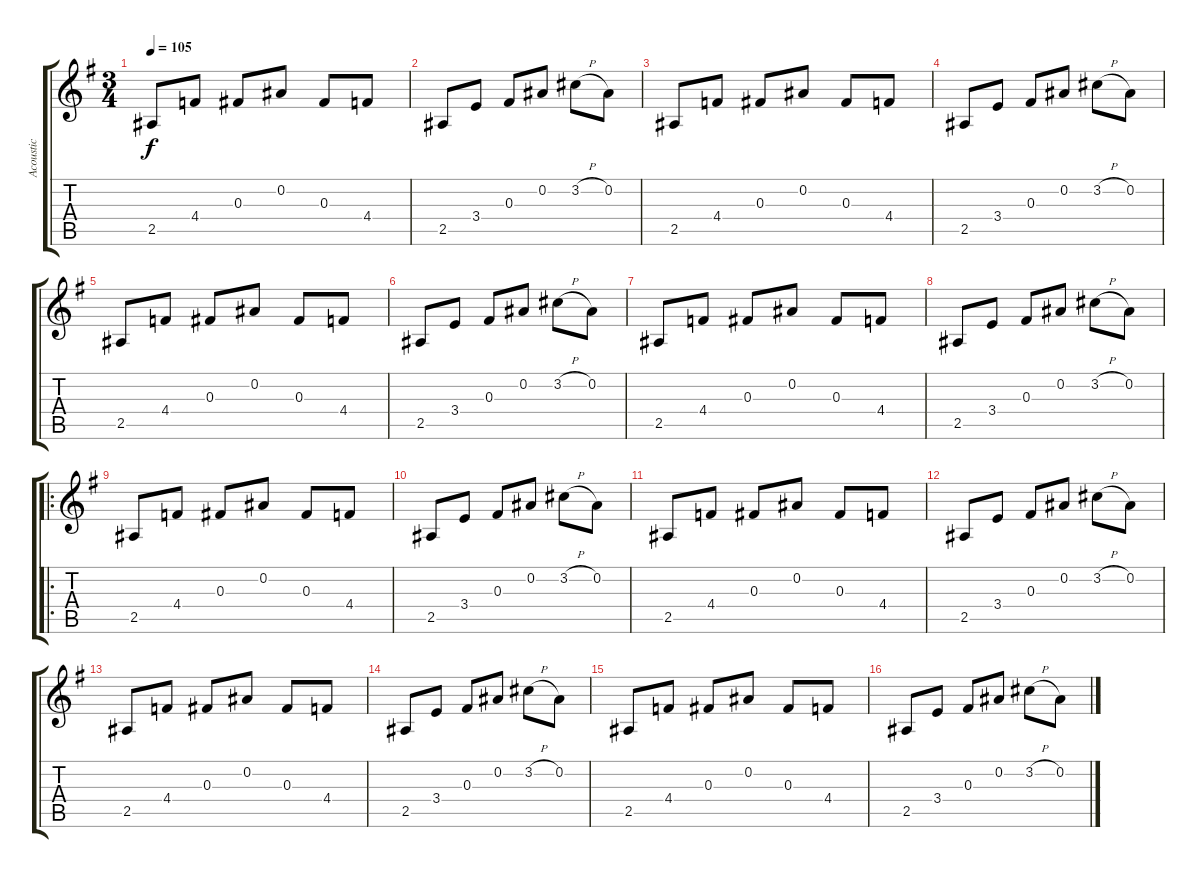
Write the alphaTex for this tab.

\track ("Acoustic" "Acoustic") {instrument acousticguitarsteel}
\staff {score tabs}
\tuning (Eb4 Bb3 Gb3 Db3 Ab2 Eb2) {hide}
\ts (3 4)
\tempo 105
\clef g2
\ks g
2.5.8{dy f instrument acousticguitarsteel} 4.4.8 0.3.8 0.2.8 0.3.8 4.4.8 |
2.5.8 3.4.8 0.3.8 0.2.8 3.2{h}.8 0.2.8 |
2.5.8 4.4.8 0.3.8 0.2.8 0.3.8 4.4.8 |
2.5.8 3.4.8 0.3.8 0.2.8 3.2{h}.8 0.2.8 |
2.5.8 4.4.8 0.3.8 0.2.8 0.3.8 4.4.8 |
2.5.8 3.4.8 0.3.8 0.2.8 3.2{h}.8 0.2.8 |
2.5.8 4.4.8 0.3.8 0.2.8 0.3.8 4.4.8 |
2.5.8 3.4.8 0.3.8 0.2.8 3.2{h}.8 0.2.8 |
\ro
2.5.8 4.4.8 0.3.8 0.2.8 0.3.8 4.4.8 |
2.5.8 3.4.8 0.3.8 0.2.8 3.2{h}.8 0.2.8 |
2.5.8 4.4.8 0.3.8 0.2.8 0.3.8 4.4.8 |
2.5.8 3.4.8 0.3.8 0.2.8 3.2{h}.8 0.2.8 |
2.5.8 4.4.8 0.3.8 0.2.8 0.3.8 4.4.8 |
2.5.8 3.4.8 0.3.8 0.2.8 3.2{h}.8 0.2.8 |
2.5.8 4.4.8 0.3.8 0.2.8 0.3.8 4.4.8 |
2.5.8 3.4.8 0.3.8 0.2.8 3.2{h}.8 0.2.8
